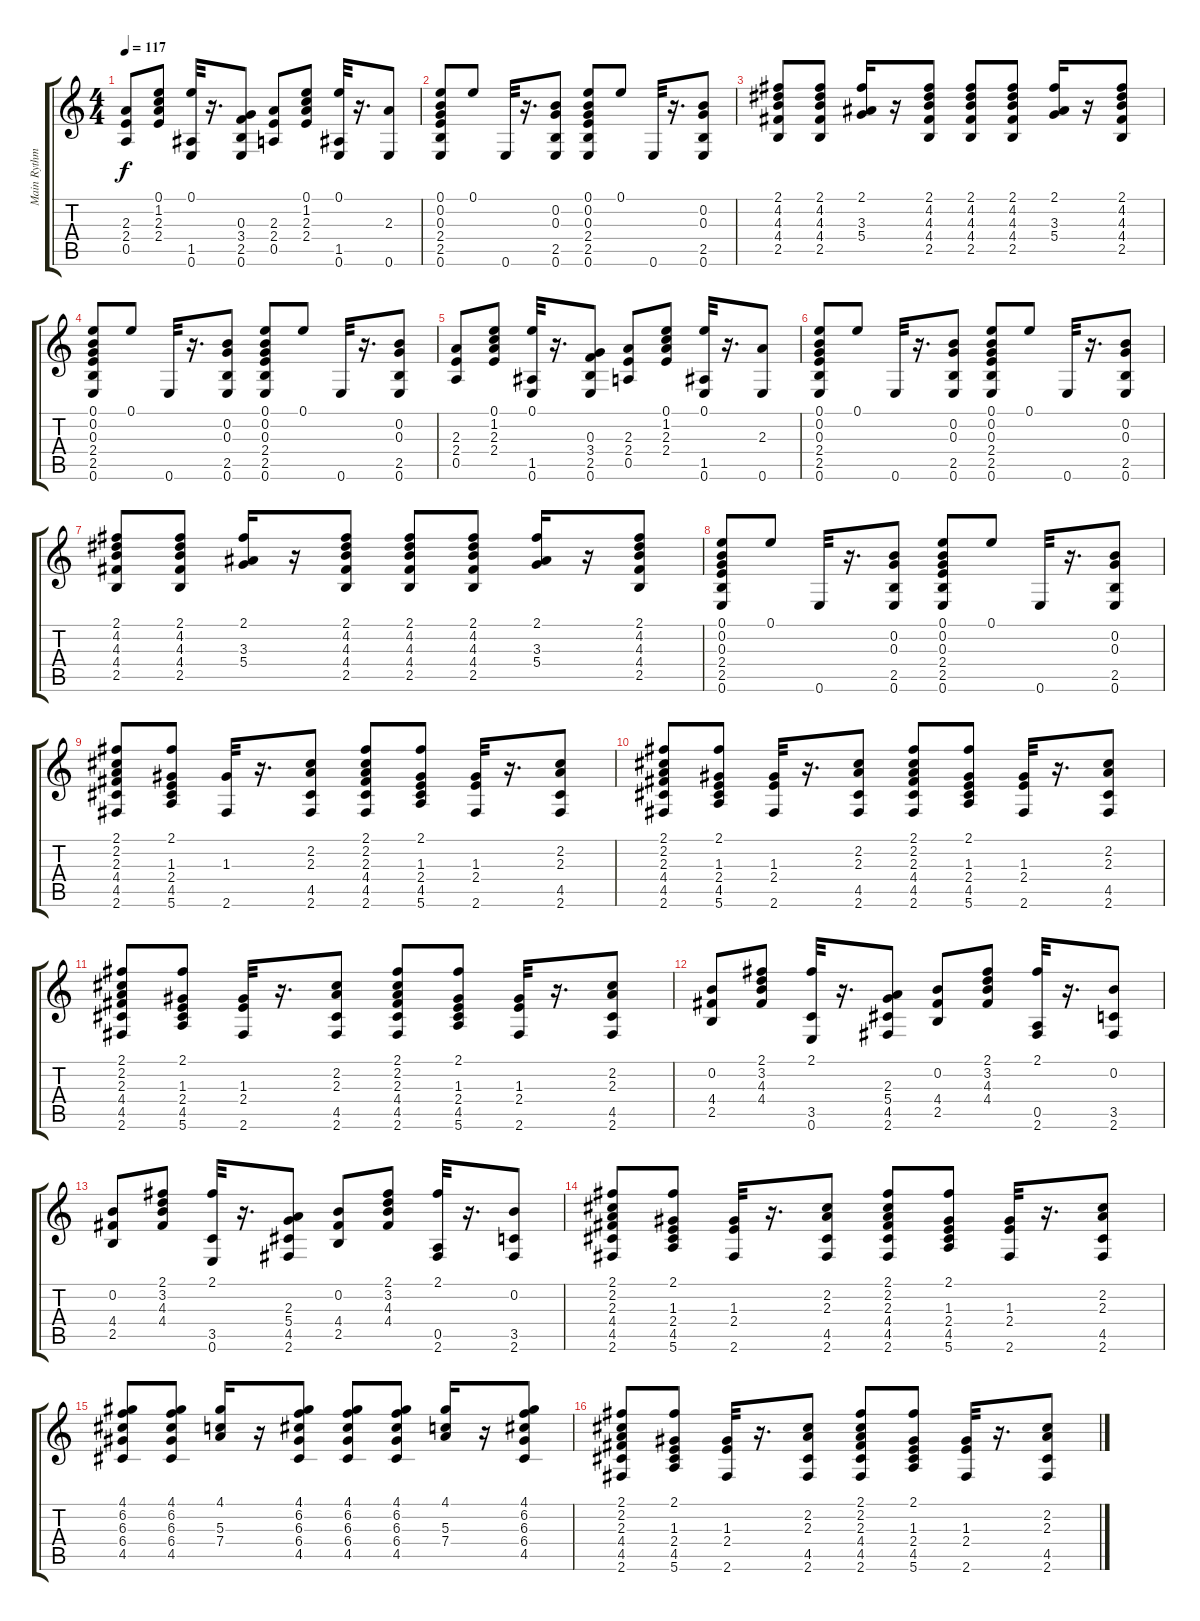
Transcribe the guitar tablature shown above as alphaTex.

\track ("Main Rythm" "Main Rythm") {instrument acousticguitarsteel}
\staff {score tabs}
\tuning (E4 B3 G3 D3 A2 E2) {hide}
\ts (4 4)
\tempo 117
\clef g2
\ks c
(2.3 2.4 0.5).8{dy f} (0.1 1.2 2.3 2.4).8 (0.1 1.5 0.6).32 r.16{d} (0.3 3.4 2.5 0.6).8 (2.3 2.4 0.5).8 (0.1 1.2 2.3 2.4).8 (0.1 1.5 0.6).32 r.16{d} (2.3 0.6).8 |
(0.1 0.2 0.3 2.4 2.5 0.6).8 0.1.8 0.6.32 r.16{d} (0.2 0.3 2.5 0.6).8 (0.1 0.2 0.3 2.4 2.5 0.6).8 0.1.8 0.6.32 r.16{d} (0.2 0.3 2.5 0.6).8 |
(2.1 4.2 4.3 4.4 2.5).8 (2.1 4.2 4.3 4.4 2.5).8 (2.1 3.3 5.4).16 r.16 (2.1 4.2 4.3 4.4 2.5).8 (2.1 4.2 4.3 4.4 2.5).8 (2.1 4.2 4.3 4.4 2.5).8 (2.1 3.3 5.4).16 r.16 (2.1 4.2 4.3 4.4 2.5).8 |
(0.1 0.2 0.3 2.4 2.5 0.6).8 0.1.8 0.6.32 r.16{d} (0.2 0.3 2.5 0.6).8 (0.1 0.2 0.3 2.4 2.5 0.6).8 0.1.8 0.6.32 r.16{d} (0.2 0.3 2.5 0.6).8 |
(2.3 2.4 0.5).8 (0.1 1.2 2.3 2.4).8 (0.1 1.5 0.6).32 r.16{d} (0.3 3.4 2.5 0.6).8 (2.3 2.4 0.5).8 (0.1 1.2 2.3 2.4).8 (0.1 1.5 0.6).32 r.16{d} (2.3 0.6).8 |
(0.1 0.2 0.3 2.4 2.5 0.6).8 0.1.8 0.6.32 r.16{d} (0.2 0.3 2.5 0.6).8 (0.1 0.2 0.3 2.4 2.5 0.6).8 0.1.8 0.6.32 r.16{d} (0.2 0.3 2.5 0.6).8 |
(2.1 4.2 4.3 4.4 2.5).8 (2.1 4.2 4.3 4.4 2.5).8 (2.1 3.3 5.4).16 r.16 (2.1 4.2 4.3 4.4 2.5).8 (2.1 4.2 4.3 4.4 2.5).8 (2.1 4.2 4.3 4.4 2.5).8 (2.1 3.3 5.4).16 r.16 (2.1 4.2 4.3 4.4 2.5).8 |
(0.1 0.2 0.3 2.4 2.5 0.6).8 0.1.8 0.6.32 r.16{d} (0.2 0.3 2.5 0.6).8 (0.1 0.2 0.3 2.4 2.5 0.6).8 0.1.8 0.6.32 r.16{d} (0.2 0.3 2.5 0.6).8 |
(2.1 2.2 2.3 4.4 4.5 2.6).8 (2.1 1.3 2.4 4.5 5.6).8 (1.3 2.6).32 r.16{d} (2.2 2.3 4.5 2.6).8 (2.1 2.2 2.3 4.4 4.5 2.6).8 (2.1 1.3 2.4 4.5 5.6).8 (1.3 2.4 2.6).32 r.16{d} (2.2 2.3 4.5 2.6).8 |
(2.1 2.2 2.3 4.4 4.5 2.6).8 (2.1 1.3 2.4 4.5 5.6).8 (1.3 2.4 2.6).32 r.16{d} (2.2 2.3 4.5 2.6).8 (2.1 2.2 2.3 4.4 4.5 2.6).8 (2.1 1.3 2.4 4.5 5.6).8 (1.3 2.4 2.6).32 r.16{d} (2.2 2.3 4.5 2.6).8 |
(2.1 2.2 2.3 4.4 4.5 2.6).8 (2.1 1.3 2.4 4.5 5.6).8 (1.3 2.4 2.6).32 r.16{d} (2.2 2.3 4.5 2.6).8 (2.1 2.2 2.3 4.4 4.5 2.6).8 (2.1 1.3 2.4 4.5 5.6).8 (1.3 2.4 2.6).32 r.16{d} (2.2 2.3 4.5 2.6).8 |
(0.2 4.4 2.5).8 (2.1 3.2 4.3 4.4).8 (2.1 3.5 0.6).32 r.16{d} (2.3 5.4 4.5 2.6).8 (0.2 4.4 2.5).8 (2.1 3.2 4.3 4.4).8 (2.1 0.5 2.6).32 r.16{d} (0.2 3.5 2.6).8 |
(0.2 4.4 2.5).8 (2.1 3.2 4.3 4.4).8 (2.1 3.5 0.6).32 r.16{d} (2.3 5.4 4.5 2.6).8 (0.2 4.4 2.5).8 (2.1 3.2 4.3 4.4).8 (2.1 0.5 2.6).32 r.16{d} (0.2 3.5 2.6).8 |
(2.1 2.2 2.3 4.4 4.5 2.6).8 (2.1 1.3 2.4 4.5 5.6).8 (1.3 2.4 2.6).32 r.16{d} (2.2 2.3 4.5 2.6).8 (2.1 2.2 2.3 4.4 4.5 2.6).8 (2.1 1.3 2.4 4.5 5.6).8 (1.3 2.4 2.6).32 r.16{d} (2.2 2.3 4.5 2.6).8 |
(4.1 6.2 6.3 6.4 4.5).8 (4.1 6.2 6.3 6.4 4.5).8 (4.1 5.3 7.4).16 r.16 (4.1 6.2 6.3 6.4 4.5).8 (4.1 6.2 6.3 6.4 4.5).8 (4.1 6.2 6.3 6.4 4.5).8 (4.1 5.3 7.4).16 r.16 (4.1 6.2 6.3 6.4 4.5).8 |
(2.1 2.2 2.3 4.4 4.5 2.6).8 (2.1 1.3 2.4 4.5 5.6).8 (1.3 2.4 2.6).32 r.16{d} (2.2 2.3 4.5 2.6).8 (2.1 2.2 2.3 4.4 4.5 2.6).8 (2.1 1.3 2.4 4.5 5.6).8 (1.3 2.4 2.6).32 r.16{d} (2.2 2.3 4.5 2.6).8
